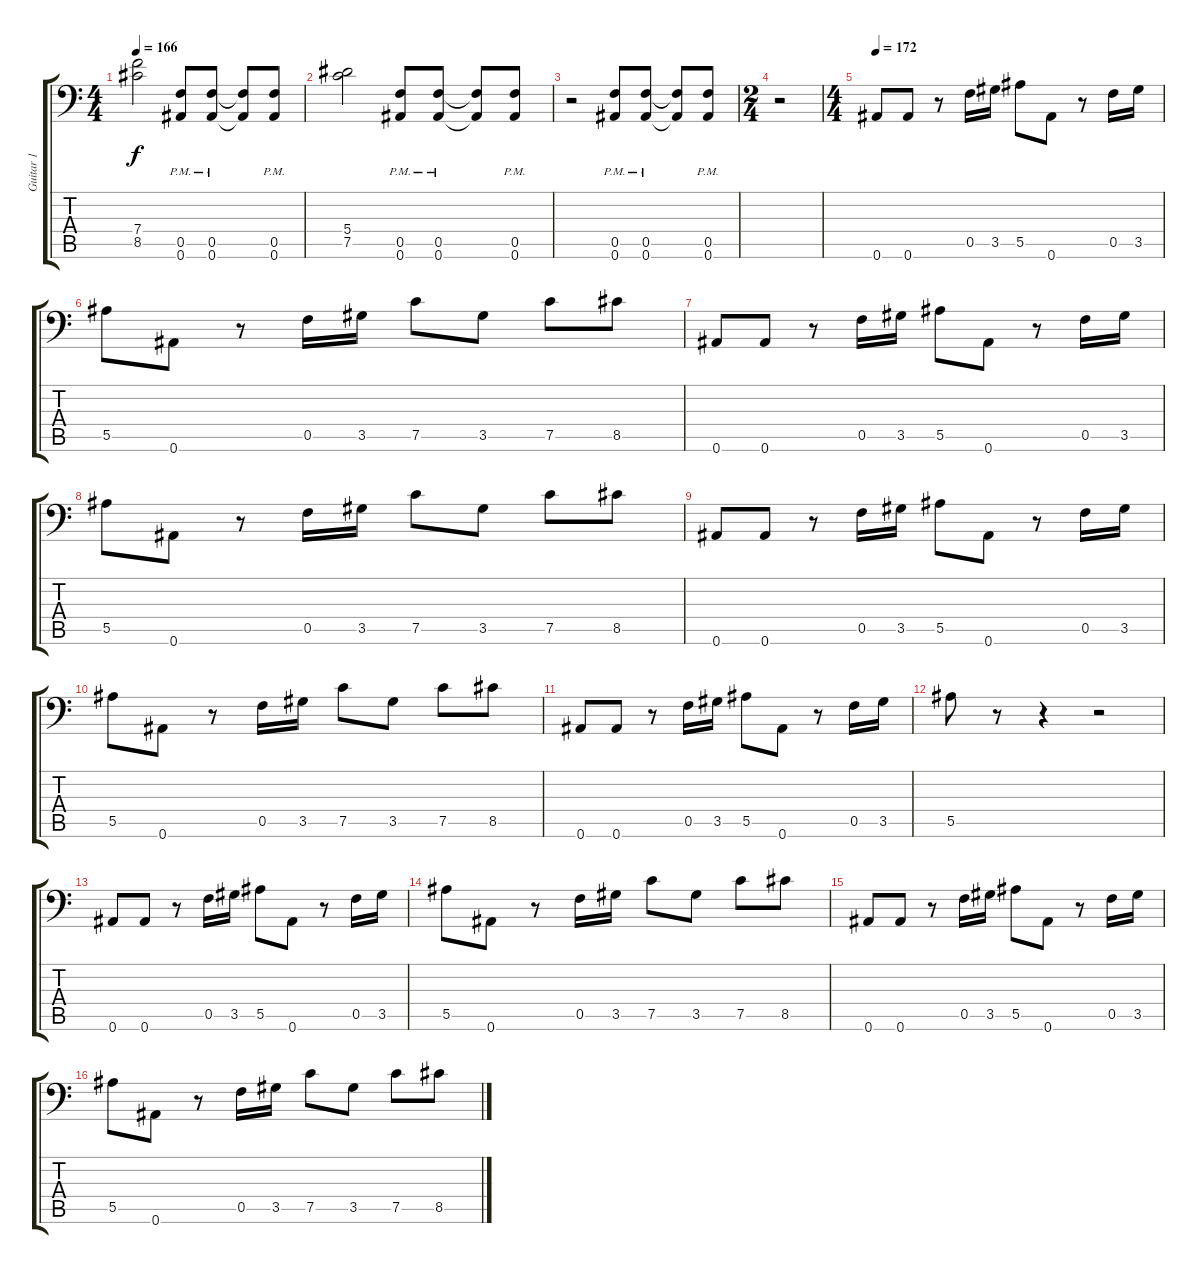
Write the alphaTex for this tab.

\track ("Guitar 1" "Guitar 1") {instrument distortionguitar}
\staff {score tabs}
\tuning (C4 G3 Eb3 Bb2 F2 Bb1) {hide}
\ts (4 4)
\tempo 166
\clef f4
\ks c
(7.4 8.5).2{dy f} (0.5{pm} 0.6{pm}).8 (0.5{pm} 0.6{pm}).8 (0.5{t} 0.6{t}).8 (0.5{pm} 0.6{pm}).8 |
(5.4 7.5).2 (0.5{pm} 0.6{pm}).8 (0.5{pm} 0.6{pm}).8 (0.5{t} 0.6{t}).8 (0.5{pm} 0.6{pm}).8 |
r.2 (0.5{pm} 0.6{pm}).8 (0.5{pm} 0.6{pm}).8 (0.5{t} 0.6{t}).8 (0.5{pm} 0.6{pm}).8 |
\ts (2 4)
r.2 |
\ts (4 4)
\tempo 172
0.6.8 0.6.8 r.8 0.5.16 3.5.16 5.5.8 0.6.8 r.8 0.5.16 3.5.16 |
5.5.8 0.6.8 r.8 0.5.16 3.5.16 7.5.8 3.5.8 7.5.8 8.5.8 |
0.6.8 0.6.8 r.8 0.5.16 3.5.16 5.5.8 0.6.8 r.8 0.5.16 3.5.16 |
5.5.8 0.6.8 r.8 0.5.16 3.5.16 7.5.8 3.5.8 7.5.8 8.5.8 |
0.6.8 0.6.8 r.8 0.5.16 3.5.16 5.5.8 0.6.8 r.8 0.5.16 3.5.16 |
5.5.8 0.6.8 r.8 0.5.16 3.5.16 7.5.8 3.5.8 7.5.8 8.5.8 |
0.6.8 0.6.8 r.8 0.5.16 3.5.16 5.5.8 0.6.8 r.8 0.5.16 3.5.16 |
5.5.8 r.8 r.4 r.2 |
0.6.8 0.6.8 r.8 0.5.16 3.5.16 5.5.8 0.6.8 r.8 0.5.16 3.5.16 |
5.5.8 0.6.8 r.8 0.5.16 3.5.16 7.5.8 3.5.8 7.5.8 8.5.8 |
0.6.8 0.6.8 r.8 0.5.16 3.5.16 5.5.8 0.6.8 r.8 0.5.16 3.5.16 |
5.5.8 0.6.8 r.8 0.5.16 3.5.16 7.5.8 3.5.8 7.5.8 8.5.8
